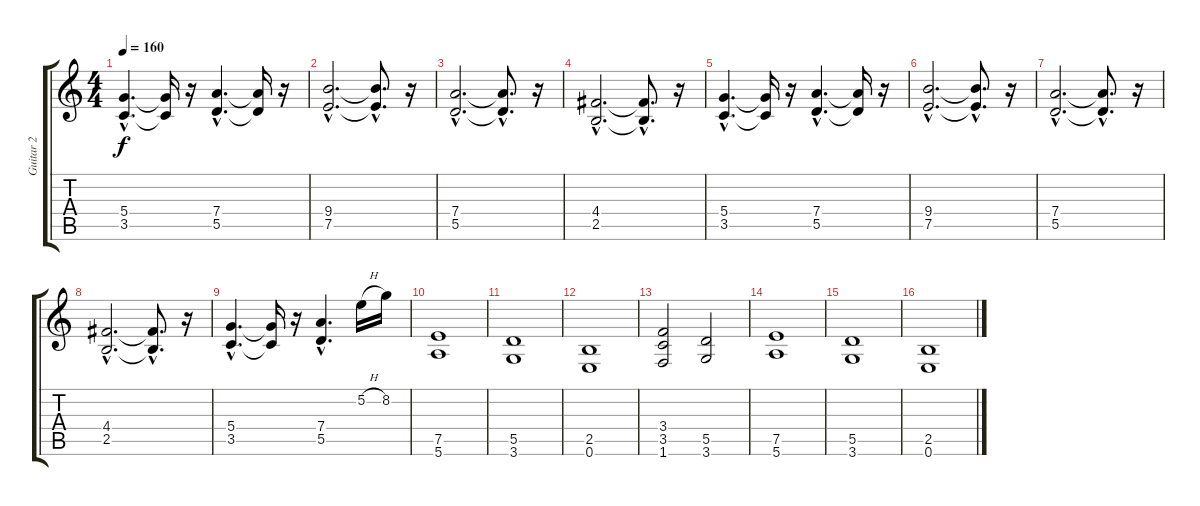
\track ("Guitar 2" "Guitar 2") {instrument distortionguitar}
\staff {score tabs}
\tuning (E4 B3 G3 D3 A2 E2) {hide}
\ts (4 4)
\tempo 160
\clef g2
\ks c
(5.4{hac} 3.5{hac}).4{d dy f} (5.4{t} 3.5{t}).16 r.16 (7.4{hac} 5.5{hac}).4{d} (7.4{t} 5.5{t}).16 r.16 |
(9.4{hac} 7.5{hac}).2{d} (9.4{hac t} 7.5{hac t}).8{d} r.16 |
(7.4{hac} 5.5{hac}).2{d} (7.4{hac t} 5.5{hac t}).8{d} r.16 |
(4.4{hac} 2.5{hac}).2{d} (4.4{hac t} 2.5{hac t}).8{d} r.16 |
(5.4{hac} 3.5{hac}).4{d} (5.4{t} 3.5{t}).16 r.16 (7.4{hac} 5.5{hac}).4{d} (7.4{t} 5.5{t}).16 r.16 |
(9.4{hac} 7.5{hac}).2{d} (9.4{hac t} 7.5{hac t}).8{d} r.16 |
(7.4{hac} 5.5{hac}).2{d} (7.4{hac t} 5.5{hac t}).8{d} r.16 |
(4.4{hac} 2.5{hac}).2{d} (4.4{hac t} 2.5{hac t}).8{d} r.16 |
(5.4{hac} 3.5{hac}).4{d} (5.4{t} 3.5{t}).16 r.16 (7.4{hac} 5.5{hac}).4{d} 5.2{h}.16{volume 16 balance 8} 8.2.16 |
(7.5 5.6).1{volume 13 balance 16} |
(5.5 3.6).1 |
(2.5 0.6).1 |
(3.4 3.5 1.6).2 (5.5 3.6).2 |
(7.5 5.6).1 |
(5.5 3.6).1 |
(2.5 0.6).1
